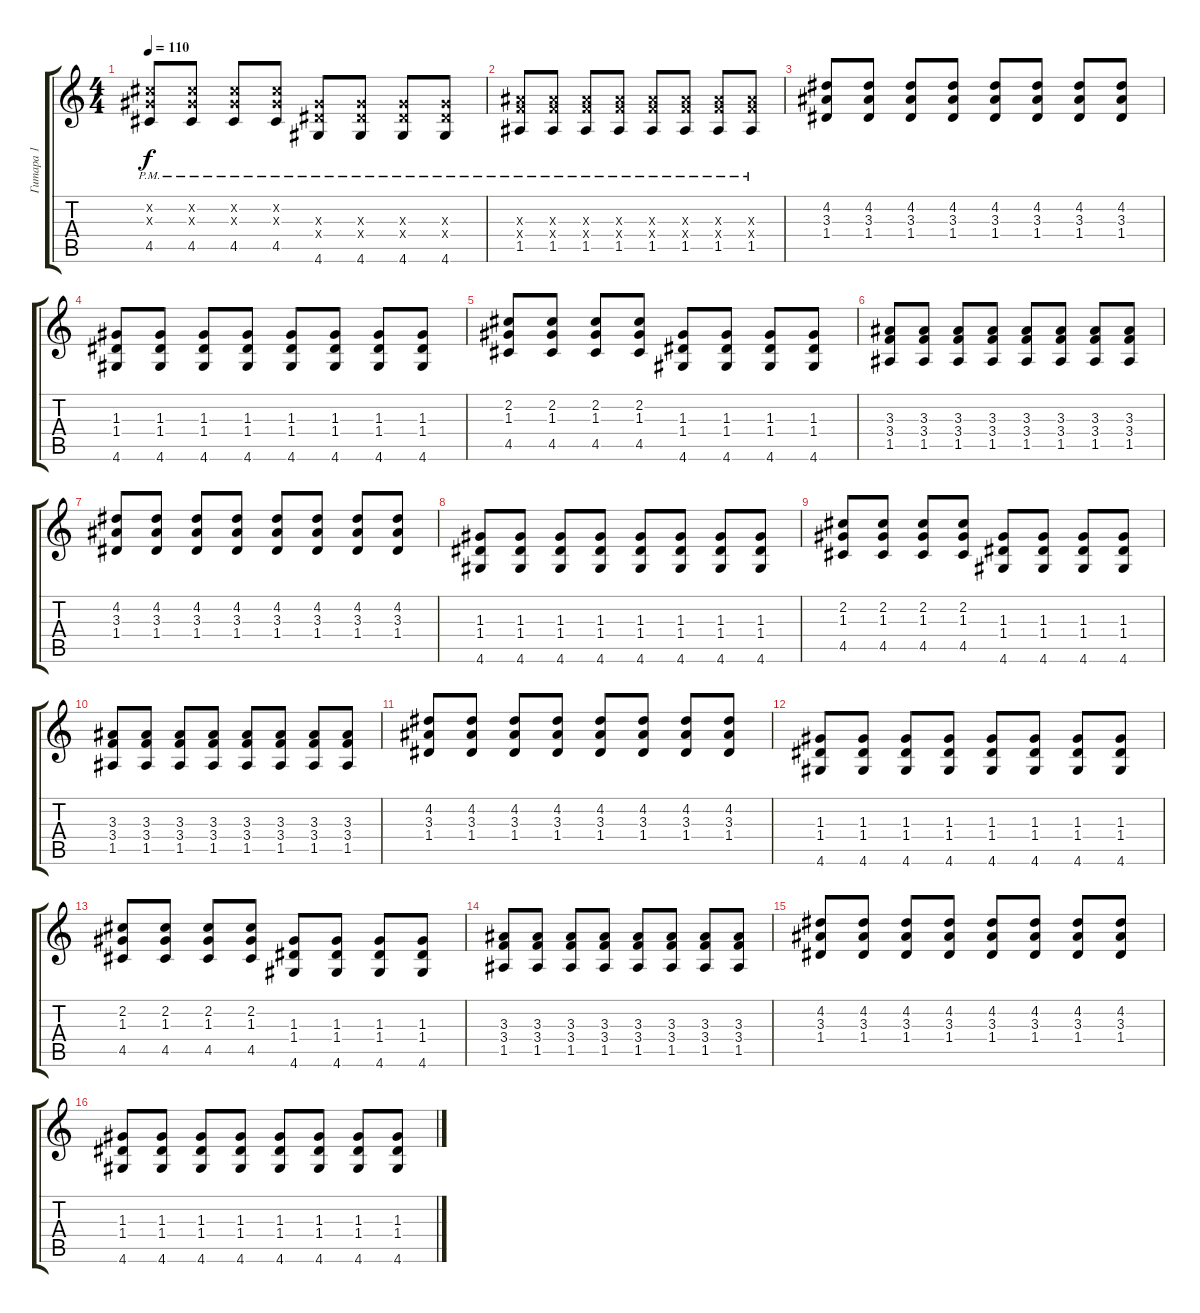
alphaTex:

\track ("Гитара 1" "Гитара 1") {instrument electricguitarjazz}
\staff {score tabs}
\tuning (E4 B3 G3 D3 A2 E2) {hide}
\ts (4 4)
\tempo 110
\clef g2
\ks c
(2.2{x} 1.3{x} 4.5{pm}).8{dy f} (2.2{x} 1.3{x} 4.5{pm}).8 (2.2{x} 1.3{x} 4.5{pm}).8 (2.2{x} 1.3{x} 4.5{pm}).8 (1.3{x} 1.4{x} 4.6{pm}).8 (1.3{x} 1.4{x} 4.6{pm}).8 (1.3{x} 1.4{x} 4.6{pm}).8 (1.3{x} 1.4{x} 4.6{pm}).8 |
(3.3{x} 3.4{x} 1.5{pm}).8 (3.3{x} 3.4{x} 1.5{pm}).8 (3.3{x} 3.4{x} 1.5{pm}).8 (3.3{x} 3.4{x} 1.5{pm}).8 (3.3{x} 3.4{x} 1.5{pm}).8 (3.3{x} 3.4{x} 1.5{pm}).8 (3.3{x} 3.4{x} 1.5{pm}).8 (3.3{x} 3.4{x} 1.5{pm}).8 |
(4.2 3.3 1.4).8 (4.2 3.3 1.4).8 (4.2 3.3 1.4).8 (4.2 3.3 1.4).8 (4.2 3.3 1.4).8 (4.2 3.3 1.4).8 (4.2 3.3 1.4).8 (4.2 3.3 1.4).8 |
(1.3 1.4 4.6).8 (1.3 1.4 4.6).8 (1.3 1.4 4.6).8 (1.3 1.4 4.6).8 (1.3 1.4 4.6).8 (1.3 1.4 4.6).8 (1.3 1.4 4.6).8 (1.3 1.4 4.6).8 |
(2.2 1.3 4.5).8 (2.2 1.3 4.5).8 (2.2 1.3 4.5).8 (2.2 1.3 4.5).8 (1.3 1.4 4.6).8 (1.3 1.4 4.6).8 (1.3 1.4 4.6).8 (1.3 1.4 4.6).8 |
(3.3 3.4 1.5).8 (3.3 3.4 1.5).8 (3.3 3.4 1.5).8 (3.3 3.4 1.5).8 (3.3 3.4 1.5).8 (3.3 3.4 1.5).8 (3.3 3.4 1.5).8 (3.3 3.4 1.5).8 |
(4.2 3.3 1.4).8 (4.2 3.3 1.4).8 (4.2 3.3 1.4).8 (4.2 3.3 1.4).8 (4.2 3.3 1.4).8 (4.2 3.3 1.4).8 (4.2 3.3 1.4).8 (4.2 3.3 1.4).8 |
(1.3 1.4 4.6).8 (1.3 1.4 4.6).8 (1.3 1.4 4.6).8 (1.3 1.4 4.6).8 (1.3 1.4 4.6).8 (1.3 1.4 4.6).8 (1.3 1.4 4.6).8 (1.3 1.4 4.6).8 |
(2.2 1.3 4.5).8 (2.2 1.3 4.5).8 (2.2 1.3 4.5).8 (2.2 1.3 4.5).8 (1.3 1.4 4.6).8 (1.3 1.4 4.6).8 (1.3 1.4 4.6).8 (1.3 1.4 4.6).8 |
(3.3 3.4 1.5).8 (3.3 3.4 1.5).8 (3.3 3.4 1.5).8 (3.3 3.4 1.5).8 (3.3 3.4 1.5).8 (3.3 3.4 1.5).8 (3.3 3.4 1.5).8 (3.3 3.4 1.5).8 |
(4.2 3.3 1.4).8 (4.2 3.3 1.4).8 (4.2 3.3 1.4).8 (4.2 3.3 1.4).8 (4.2 3.3 1.4).8 (4.2 3.3 1.4).8 (4.2 3.3 1.4).8 (4.2 3.3 1.4).8 |
(1.3 1.4 4.6).8 (1.3 1.4 4.6).8 (1.3 1.4 4.6).8 (1.3 1.4 4.6).8 (1.3 1.4 4.6).8 (1.3 1.4 4.6).8 (1.3 1.4 4.6).8 (1.3 1.4 4.6).8 |
(2.2 1.3 4.5).8 (2.2 1.3 4.5).8 (2.2 1.3 4.5).8 (2.2 1.3 4.5).8 (1.3 1.4 4.6).8 (1.3 1.4 4.6).8 (1.3 1.4 4.6).8 (1.3 1.4 4.6).8 |
(3.3 3.4 1.5).8 (3.3 3.4 1.5).8 (3.3 3.4 1.5).8 (3.3 3.4 1.5).8 (3.3 3.4 1.5).8 (3.3 3.4 1.5).8 (3.3 3.4 1.5).8 (3.3 3.4 1.5).8 |
(4.2 3.3 1.4).8 (4.2 3.3 1.4).8 (4.2 3.3 1.4).8 (4.2 3.3 1.4).8 (4.2 3.3 1.4).8 (4.2 3.3 1.4).8 (4.2 3.3 1.4).8 (4.2 3.3 1.4).8 |
(1.3 1.4 4.6).8 (1.3 1.4 4.6).8 (1.3 1.4 4.6).8 (1.3 1.4 4.6).8 (1.3 1.4 4.6).8 (1.3 1.4 4.6).8 (1.3 1.4 4.6).8 (1.3 1.4 4.6).8
